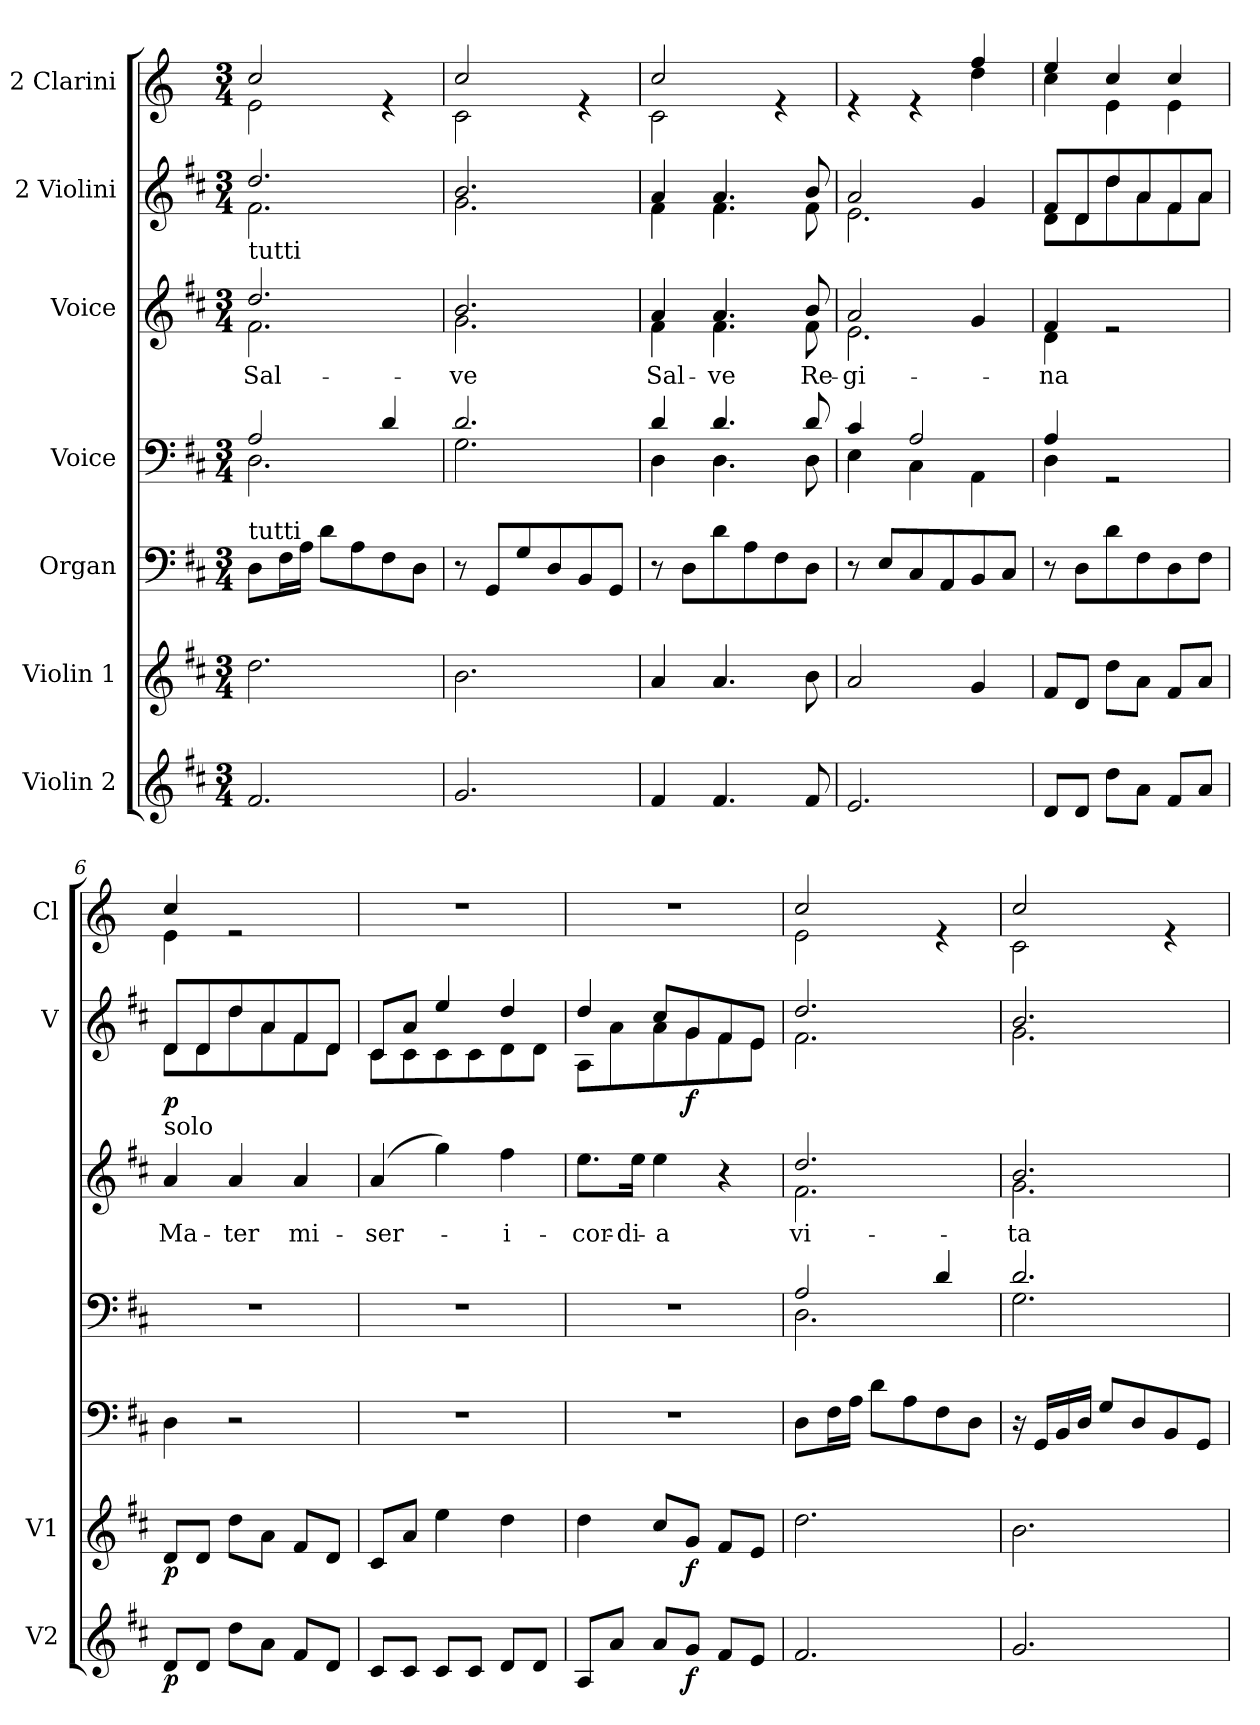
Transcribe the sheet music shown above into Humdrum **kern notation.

**kern	**dynam	**kern	**dynam	**kern	**kern	**kern	**text	**kern	**dynam	**kern
*part7	*part7	*part6	*part6	*part5	*part4	*part3	*part3	*part2	*part2	*part1
*staff7	*staff7	*staff6	*staff6	*staff5	*staff4	*staff3	*staff3	*staff2	*staff2	*staff1
*I"Violin 2	*	*I"Violin 1	*	*I"Organ	*I"Voice	*I"Voice	*	*I"2 Violini	*	*I"2 Clarini
*I'V2	*	*I'V1	*	*	*	*	*	*I'V	*	*I'Cl
*clefG2	*	*clefG2	*	*clefF4	*clefF4	*clefG2	*	*clefG2	*	*clefG2
*	*	*	*	*	*	*	*	*	*	*ITrd-1c-2
*k[f#c#]	*	*k[f#c#]	*	*k[f#c#]	*k[f#c#]	*k[f#c#]	*	*k[f#c#]	*	*k[f#c#]
*M3/4	*	*M3/4	*	*M3/4	*M3/4	*M3/4	*	*M3/4	*	*M3/4
*MM100	*	*MM100	*	*MM100	*MM100	*MM100	*	*MM100	*	*MM100
=1	=1	=1	=1	=1	=1	=1	=1	=1	=1	=1
*	*	*	*	*	*^	*^	*	*	*	*
!	!	!	!	!	!	!	!	!	!	!	!	!LO:TX:a:B:t=[
!	!	!	!	!	!	!	!	!	!	!	!	!LO:TX:a:B:t=] All&colon;o non troppo
!	!	!	!	!	!	!	!LO:TX:a:t=tutti	!	!	!	!	!
!	!	!	!	!LO:TX:a:t=tutti	!	!	!	!	!	!	!	!
!	!	!	!	!	!	!	!	!	!LO:LY:b	!	!	!
*	*	*	*	*	*	*	*	*	*	*^	*	*^
2.f#/	.	2.dd\	.	8D\L	2A/	2.D\	2.dd/	2.f#\	Sal-	2.dd/	2.f#\	.	2dd/	2f#\
.	.	.	.	16F#\L	.	.	.	.	.	.	.	.	.	.
.	.	.	.	16A\JJ	.	.	.	.	.	.	.	.	.	.
.	.	.	.	8d\L	.	.	.	.	.	.	.	.	.	.
.	.	.	.	8A\	.	.	.	.	.	.	.	.	.	.
.	.	.	.	8F#\	4d/	.	.	.	.	.	.	.	4re	4ryy
.	.	.	.	8D\J	.	.	.	.	.	.	.	.	.	.
=2	=2	=2	=2	=2	=2	=2	=2	=2	=2	=2	=2	=2	=2	=2
!	!	!	!	!	!	!	!	!	!LO:LY:b	!	!	!	!	!
2.g/	.	2.b\	.	8r	2.d/	2.G\	2.b/	2.g\	-ve	2.b/	2.g\	.	2dd/	2d\
.	.	.	.	8GG/L	.	.	.	.	.	.	.	.	.	.
.	.	.	.	8G/	.	.	.	.	.	.	.	.	.	.
.	.	.	.	8D/	.	.	.	.	.	.	.	.	.	.
.	.	.	.	8BB/	.	.	.	.	.	.	.	.	4re	4ryy
.	.	.	.	8GG/J	.	.	.	.	.	.	.	.	.	.
=3	=3	=3	=3	=3	=3	=3	=3	=3	=3	=3	=3	=3	=3	=3
!	!	!	!	!	!	!	!	!	!LO:LY:b	!	!	!	!	!
4f#/	.	4a/	.	8r	4d/	4D\	4a/	4f#\	Sal-	4a/	4f#\	.	2dd/	2d\
.	.	.	.	8D\L	.	.	.	.	.	.	.	.	.	.
!	!	!	!	!	!	!	!	!	!LO:LY:b	!	!	!	!	!
4.f#/	.	4.a/	.	8d\	4.d/	4.D\	4.a/	4.f#\	-ve	4.a/	4.f#\	.	.	.
.	.	.	.	8A\	.	.	.	.	.	.	.	.	.	.
.	.	.	.	8F#\	.	.	.	.	.	.	.	.	4re	4ryy
!	!	!	!	!	!	!	!	!	!LO:LY:b	!	!	!	!	!
8f#/	.	8b\	.	8D\J	8d/	8D\	8b/	8f#\	Re-	8b/	8f#\	.	.	.
=4	=4	=4	=4	=4	=4	=4	=4	=4	=4	=4	=4	=4	=4	=4
!	!	!	!	!	!	!	!	!	!LO:LY:b	!	!	!	!	!
2.e/	.	2a/	.	8r	4c#/	4E\	2a/	2.e\	-gi-	2a/	2.e\	.	4re	2ryy
.	.	.	.	8E/L	.	.	.	.	.	.	.	.	.	.
.	.	.	.	8C#/	2A/	4C#\	.	.	.	.	.	.	4re	.
.	.	.	.	8AA/	.	.	.	.	.	.	.	.	.	.
.	.	4g/	.	8BB/	.	4AA\	4g/	.	.	4g/	.	.	4gg/	4ee\
.	.	.	.	8C#/J	.	.	.	.	.	.	.	.	.	.
=5	=5	=5	=5	=5	=5	=5	=5	=5	=5	=5	=5	=5	=5	=5
!	!	!	!	!	!	!	!	!	!LO:LY:b	!	!	!	!	!
8d/L	.	8f#/L	.	8r	4A/	4D\	4f#/	4d\	-na	8f#/L	8d\L	.	4ff#/	4dd\
8d/J	.	8d/J	.	8D\L	.	.	.	.	.	8d/	8d\	.	.	.
8dd\L	.	8dd\L	.	8d\	2rGG	2ryy	2re	2ryy	.	8dd/	8dd\	.	4dd/	4f#\
8a\J	.	8a\J	.	8F#\	.	.	.	.	.	8a/	8a\	.	.	.
8f#/L	.	8f#/L	.	8D\	.	.	.	.	.	8f#/	8f#\	.	4dd/	4f#\
8a/J	.	8a/J	.	8F#\J	.	.	.	.	.	8a/J	8a\J	.	.	.
*	*	*	*	*	*v	*v	*	*	*	*	*	*	*	*
*	*	*	*	*	*	*v	*v	*	*	*	*	*	*
=6	=6	=6	=6	=6	=6	=6	=6	=6	=6	=6	=6	=6
!	!	!	!	!	!	!LO:TX:a:t=solo	!	!	!	!	!	!
!	!LO:DY:b	!	!LO:DY:b	!	!	!	!LO:LY:b	!	!	!LO:DY:b	!	!
8d/L	p	8d/L	p	4D\	2.r	4a/	Ma-	8d/L	8d\L	p	4dd/	4f#\
8d/J	.	8d/J	.	.	.	.	.	8d/	8d\	.	.	.
!	!	!	!	!	!	!	!LO:LY:b	!	!	!	!	!
8dd\L	.	8dd\L	.	2r	.	4a/	-ter	8dd/	8dd\	.	2re	2ryy
8a\J	.	8a\J	.	.	.	.	.	8a/	8a\	.	.	.
!	!	!	!	!	!	!	!LO:LY:b	!	!	!	!	!
8f#/L	.	8f#/L	.	.	.	4a/	mi-	8f#/	8f#\	.	.	.
8d/J	.	8d/J	.	.	.	.	.	8d/J	8d\J	.	.	.
*	*	*	*	*	*	*	*	*	*	*	*v	*v
!!LO:LB:g=z
=7	=7	=7	=7	=7	=7	=7	=7	=7	=7	=7	=7
!	!	!	!	!	!	!	!LO:LY:b	!	!	!	!
8c#/L	.	8c#/L	.	2.r	2.r	(4a/	-ser-	8c#/L	8c#\L	.	2.r
8c#/J	.	8a/J	.	.	.	.	.	8a/J	8c#\	.	.
8c#/L	.	4ee\	.	.	.	4gg\)	.	4ee/	8c#\	.	.
8c#/J	.	.	.	.	.	.	.	.	8c#\	.	.
!	!	!	!	!	!	!	!LO:LY:b	!	!	!	!
8d/L	.	4dd\	.	.	.	4ff#\	-i-	4dd/	8d\	.	.
8d/J	.	.	.	.	.	.	.	.	8d\J	.	.
=8	=8	=8	=8	=8	=8	=8	=8	=8	=8	=8	=8
!	!	!	!	!	!	!	!LO:LY:b	!	!	!	!
8A/L	.	4dd\	.	2.r	2.r	8.ee\L	-cor-	4dd/	8A\L	.	2.r
8a/J	.	.	.	.	.	.	.	.	8a\	.	.
!	!	!	!	!	!	!	!LO:LY:b	!	!	!	!
.	.	.	.	.	.	16ee\Jk	-di-	.	.	.	.
!	!	!	!	!	!	!	!LO:LY:b	!	!	!	!
8a/L	.	8cc#/L	.	.	.	4ee\	-a	8cc#/L	8a\	.	.
!	!LO:DY:b	!	!LO:DY:b	!	!	!	!	!	!	!LO:DY:b	!
8g/J	f	8g/J	f	.	.	.	.	8g/	8g\	f	.
8f#/L	.	8f#/L	.	.	.	4r	.	8f#/	8f#\	.	.
8e/J	.	8e/J	.	.	.	.	.	8e/J	8e\J	.	.
=9	=9	=9	=9	=9	=9	=9	=9	=9	=9	=9	=9
*	*	*	*	*	*^	*	*	*	*	*	*
!	!	!	!	!	!	!	!LO:TX:a:t=tutti	!	!	!	!	!
!	!	!	!	!	!	!	!	!LO:LY:b	!	!	!	!
*	*	*	*	*	*	*	*^	*	*	*	*	*^
2.f#/	.	2.dd\	.	8D\L	2A/	2.D\	2.dd/	2.f#\	vi-	2.dd/	2.f#\	.	2dd/	2f#\
.	.	.	.	16F#\L	.	.	.	.	.	.	.	.	.	.
.	.	.	.	16A\JJ	.	.	.	.	.	.	.	.	.	.
.	.	.	.	8d\L	.	.	.	.	.	.	.	.	.	.
.	.	.	.	8A\	.	.	.	.	.	.	.	.	.	.
.	.	.	.	8F#\	4d/	.	.	.	.	.	.	.	4re	4ryy
.	.	.	.	8D\J	.	.	.	.	.	.	.	.	.	.
=10	=10	=10	=10	=10	=10	=10	=10	=10	=10	=10	=10	=10	=10	=10
!	!	!	!	!	!	!	!	!	!LO:LY:b	!	!	!	!	!
2.g/	.	2.b\	.	16r	2.d/	2.G\	2.b/	2.g\	-ta	2.b/	2.g\	.	2dd/	2d\
.	.	.	.	16GG/LL	.	.	.	.	.	.	.	.	.	.
.	.	.	.	16BB/	.	.	.	.	.	.	.	.	.	.
.	.	.	.	16D/JJ	.	.	.	.	.	.	.	.	.	.
.	.	.	.	8G/L	.	.	.	.	.	.	.	.	.	.
.	.	.	.	8D/	.	.	.	.	.	.	.	.	.	.
.	.	.	.	8BB/	.	.	.	.	.	.	.	.	4re	4ryy
.	.	.	.	8GG/J	.	.	.	.	.	.	.	.	.	.
*	*	*	*	*	*v	*v	*	*	*	*v	*v	*	*v	*v
*	*	*	*	*	*	*v	*v	*	*	*	*
=	=	=	=	=	=	=	=	=	=	=
*-	*-	*-	*-	*-	*-	*-	*-	*-	*-	*-
